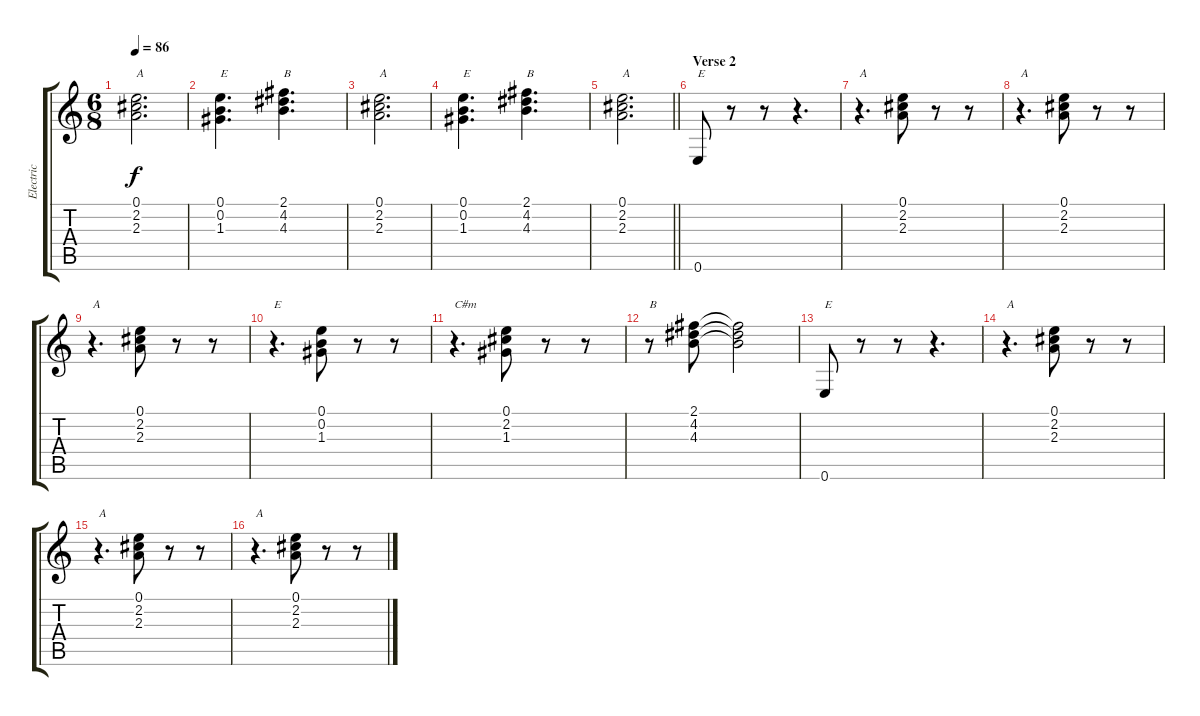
\track ("Electric" "Electric") {instrument overdrivenguitar}
\staff {score tabs}
\tuning (E4 B3 G3 D3 A2 E2) {hide}
\ts (6 8)
\tempo 86
\clef g2
\ks c
(0.1 2.2 2.3).2{d txt "A" dy f} |
(0.1 0.2 1.3).4{d txt "E"} (2.1 4.2 4.3).4{d txt "B"} |
(0.1 2.2 2.3).2{d txt "A"} |
(0.1 0.2 1.3).4{d txt "E"} (2.1 4.2 4.3).4{d txt "B"} |
\barLineRight lightlight
(0.1 2.2 2.3).2{d txt "A"} |
\section ("" "Verse 2")
0.6.8{txt "E"} r.8 r.8 r.4{d} |
r.4{d txt "A"} (0.1 2.2 2.3).8 r.8 r.8 |
r.4{d txt "A"} (0.1 2.2 2.3).8 r.8 r.8 |
r.4{d txt "A"} (0.1 2.2 2.3).8 r.8 r.8 |
r.4{d txt "E"} (0.1 0.2 1.3).8 r.8 r.8 |
r.4{d txt "C#m"} (0.1 2.2 1.3).8 r.8 r.8 |
r.8{txt "B"} (2.1 4.2 4.3).8 (2.1{t} 4.2{t} 4.3{t}).2 |
0.6.8{txt "E"} r.8 r.8 r.4{d} |
r.4{d txt "A"} (0.1 2.2 2.3).8 r.8 r.8 |
r.4{d txt "A"} (0.1 2.2 2.3).8 r.8 r.8 |
r.4{d txt "A"} (0.1 2.2 2.3).8 r.8 r.8
